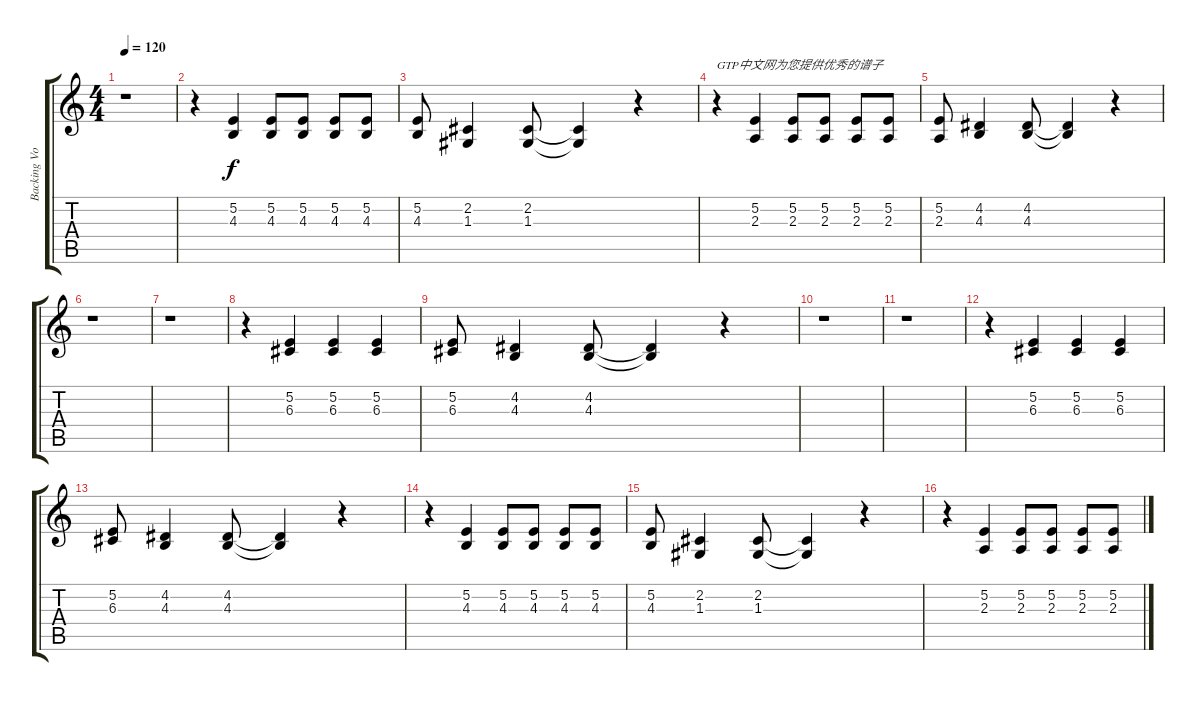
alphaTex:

\track ("Backing Vocal" "Backing Vo") {instrument oboe}
\staff {score tabs}
\tuning (E4 B3 G3 D3 A2 E2) {hide}
\ts (4 4)
\tempo 120
\clef g2
\ks c
r.1{dy f instrument oboe} |
r.4 (5.2 4.3).4 (5.2 4.3).8 (5.2 4.3).8 (5.2 4.3).8 (5.2 4.3).8 |
(5.2 4.3).8 (2.2 1.3).4 (2.2 1.3).8 (2.2{t} 1.3{t}).4 r.4 |
r.4{txt "GTP中文网为您提供优秀的谱子"} (5.2 2.3).4 (5.2 2.3).8 (5.2 2.3).8 (5.2 2.3).8 (5.2 2.3).8 |
(5.2 2.3).8 (4.2 4.3).4 (4.2 4.3).8 (4.2{t} 4.3{t}).4 r.4 |
r.1 |
r.1 |
r.4 (5.2 6.3).4 (5.2 6.3).4 (5.2 6.3).4 |
(5.2 6.3).8 (4.2 4.3).4 (4.2 4.3).8 (4.2{t} 4.3{t}).4 r.4 |
r.1 |
r.1 |
r.4 (5.2 6.3).4 (5.2 6.3).4 (5.2 6.3).4 |
(5.2 6.3).8 (4.2 4.3).4 (4.2 4.3).8 (4.2{t} 4.3{t}).4 r.4 |
r.4 (5.2 4.3).4 (5.2 4.3).8 (5.2 4.3).8 (5.2 4.3).8 (5.2 4.3).8 |
(5.2 4.3).8 (2.2 1.3).4 (2.2 1.3).8 (2.2{t} 1.3{t}).4 r.4 |
r.4 (5.2 2.3).4 (5.2 2.3).8 (5.2 2.3).8 (5.2 2.3).8 (5.2 2.3).8
